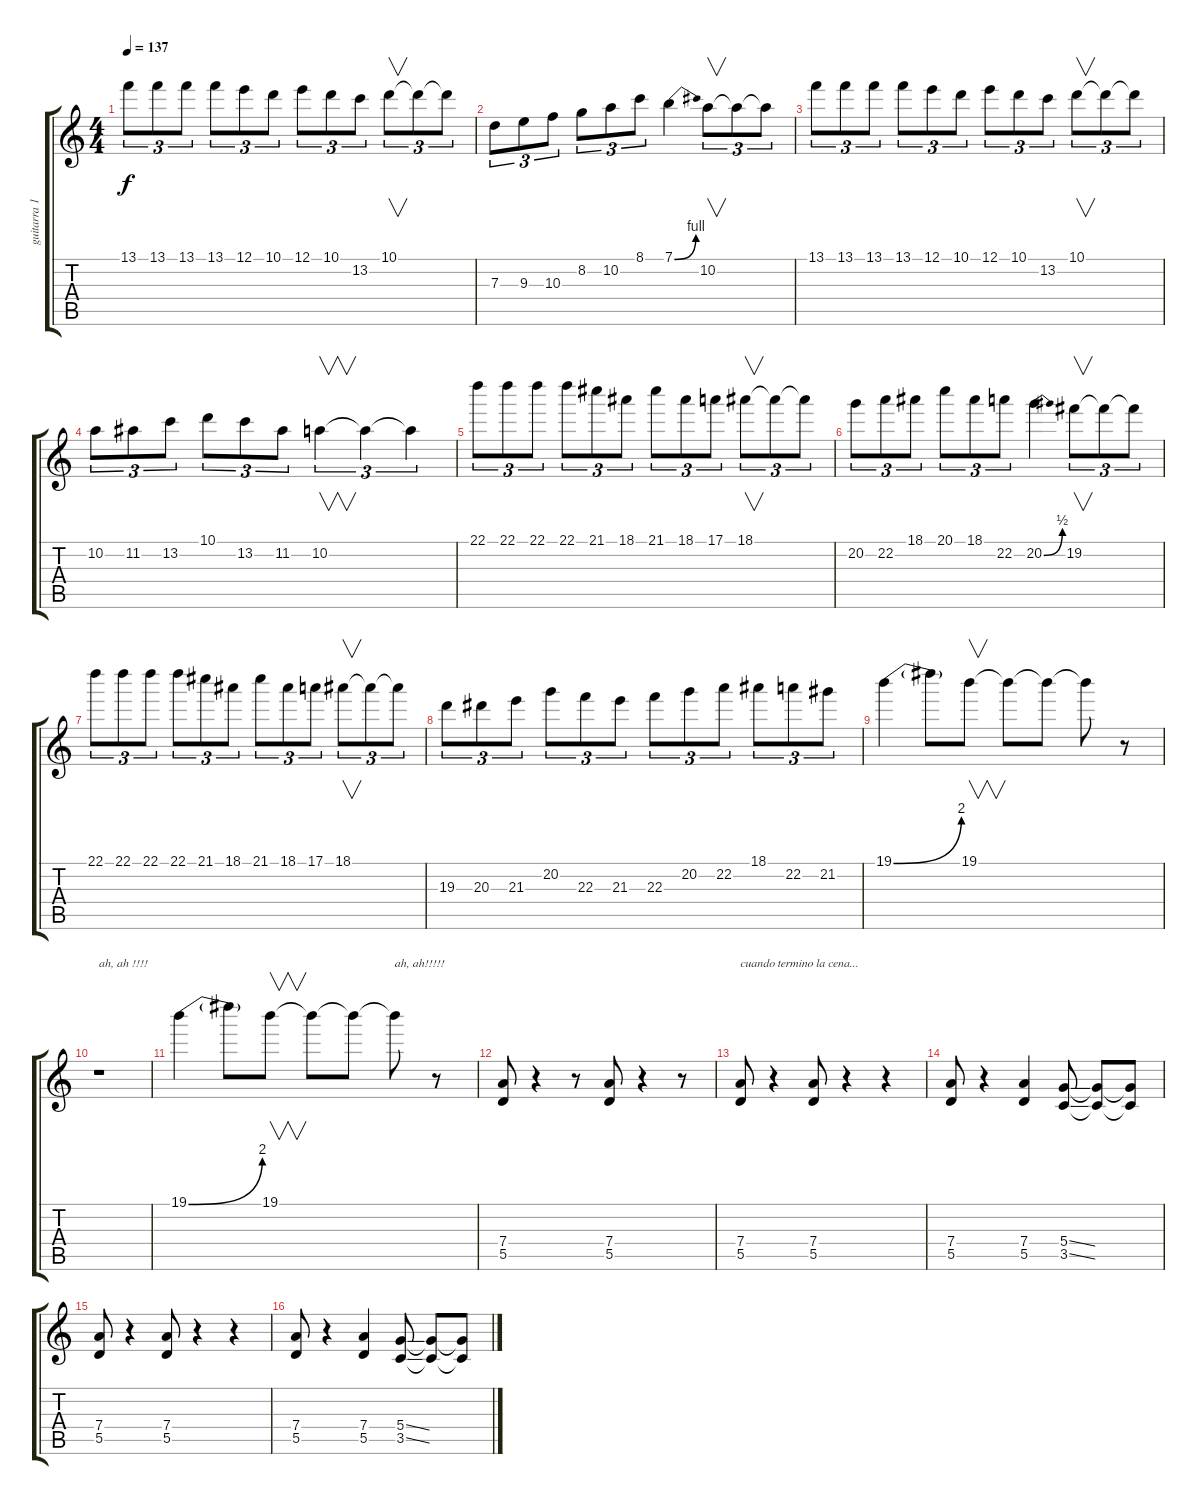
\track ("guitarra 1" "guitarra 1") {instrument distortionguitar}
\staff {score tabs}
\tuning (E4 B3 G3 D3 A2 E2) {hide}
\ts (4 4)
\tempo 137
\clef g2
\ks c
13.1.8{tu (3 2) dy f} 13.1.8{tu (3 2)} 13.1.8{tu (3 2)} 13.1.8{tu (3 2)} 12.1.8{tu (3 2)} 10.1.8{tu (3 2)} 12.1.8{tu (3 2)} 10.1.8{tu (3 2)} 13.2.8{tu (3 2)} 10.1.8{v tu (3 2)} 10.1{t}.8{tu (3 2)} 10.1{t}.8{tu (3 2)} |
7.3.8{tu (3 2)} 9.3.8{tu (3 2)} 10.3.8{tu (3 2)} 8.2.8{tu (3 2)} 10.2.8{tu (3 2)} 8.1.8{tu (3 2)} 7.1{be (bend 0 0 60 4)}.4 10.2.8{v tu (3 2)} 10.2{t}.8{tu (3 2)} 10.2{t}.8{tu (3 2)} |
13.1.8{tu (3 2)} 13.1.8{tu (3 2)} 13.1.8{tu (3 2)} 13.1.8{tu (3 2)} 12.1.8{tu (3 2)} 10.1.8{tu (3 2)} 12.1.8{tu (3 2)} 10.1.8{tu (3 2)} 13.2.8{tu (3 2)} 10.1.8{v tu (3 2)} 10.1{t}.8{tu (3 2)} 10.1{t}.8{tu (3 2)} |
10.2.8{tu (3 2)} 11.2.8{tu (3 2)} 13.2.8{tu (3 2)} 10.1.8{tu (3 2)} 13.2.8{tu (3 2)} 11.2.8{tu (3 2)} 10.2.4{v tu (3 2)} 10.2{t}.4{tu (3 2)} 10.2{t}.4{tu (3 2)} |
22.1.8{tu (3 2)} 22.1.8{tu (3 2)} 22.1.8{tu (3 2)} 22.1.8{tu (3 2)} 21.1.8{tu (3 2)} 18.1.8{tu (3 2)} 21.1.8{tu (3 2)} 18.1.8{tu (3 2)} 17.1.8{tu (3 2)} 18.1.8{v tu (3 2)} 18.1{t}.8{tu (3 2)} 18.1{t}.8{tu (3 2)} |
20.2.8{tu (3 2)} 22.2.8{tu (3 2)} 18.1.8{tu (3 2)} 20.1.8{tu (3 2)} 18.1.8{tu (3 2)} 22.2.8{tu (3 2)} 20.2{be (bend 0 0 60 2)}.4 19.2.8{v tu (3 2)} 19.2{t}.8{tu (3 2)} 19.2{t}.8{tu (3 2)} |
22.1.8{tu (3 2)} 22.1.8{tu (3 2)} 22.1.8{tu (3 2)} 22.1.8{tu (3 2)} 21.1.8{tu (3 2)} 18.1.8{tu (3 2)} 21.1.8{tu (3 2)} 18.1.8{tu (3 2)} 17.1.8{tu (3 2)} 18.1.8{v tu (3 2)} 18.1{t}.8{tu (3 2)} 18.1{t}.8{tu (3 2)} |
19.3.8{tu (3 2)} 20.3.8{tu (3 2)} 21.3.8{tu (3 2)} 20.2.8{tu (3 2)} 22.3.8{tu (3 2)} 21.3.8{tu (3 2)} 22.3.8{tu (3 2)} 20.2.8{tu (3 2)} 22.2.8{tu (3 2)} 18.1.8{tu (3 2)} 22.2.8{tu (3 2)} 21.2.8{tu (3 2)} |
19.1{be (bend 0 0 60 8)}.4 19.1{t}.8 19.1.8{v} 19.1{t}.8 19.1{t}.8 19.1{t}.8 r.8 |
r.1{txt "ah, ah !!!!"} |
19.1{be (bend 0 0 60 8)}.4 19.1{t}.8 19.1.8{v} 19.1{t}.8 19.1{t}.8 19.1{t}.8{txt "ah, ah!!!!!"} r.8 |
(7.4 5.5).8 r.4 r.8 (7.4 5.5).8 r.4 r.8 |
(7.4 5.5).8{txt "cuando termino la cena..."} r.4 (7.4 5.5).8 r.4 r.4 |
(7.4 5.5).8 r.4 (7.4 5.5).4 (5.4{ss} 3.5{ss}).8 (5.4{t} 3.5{t}).8 (5.4{t} 3.5{t}).8 |
(7.4 5.5).8 r.4 (7.4 5.5).8 r.4 r.4 |
(7.4 5.5).8 r.4 (7.4 5.5).4 (5.4{ss} 3.5{ss}).8 (5.4{t} 3.5{t}).8 (5.4{t} 3.5{t}).8
